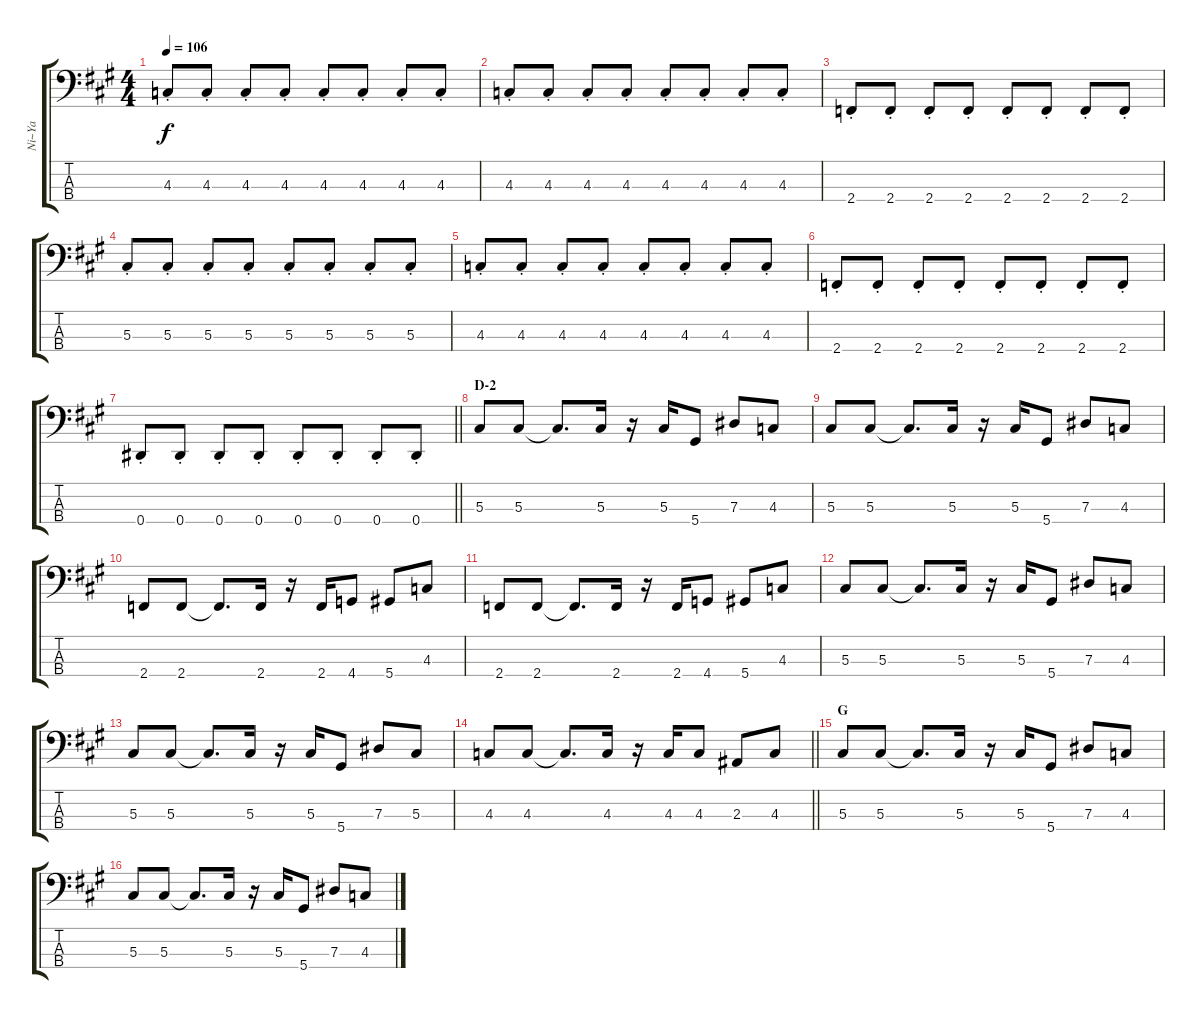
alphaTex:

\track ("Ni~Ya" "Ni~Ya") {instrument electricbasspick}
\staff {score tabs}
\tuning (Gb2 Db2 Ab1 Eb1) {hide}
\ts (4 4)
\tempo 106
\clef f4
\ks a
4.3{st}.8{dy f} 4.3{st}.8 4.3{st}.8 4.3{st}.8 4.3{st}.8 4.3{st}.8 4.3{st}.8 4.3{st}.8 |
4.3{st}.8 4.3{st}.8 4.3{st}.8 4.3{st}.8 4.3{st}.8 4.3{st}.8 4.3{st}.8 4.3{st}.8 |
2.4{st}.8 2.4{st}.8 2.4{st}.8 2.4{st}.8 2.4{st}.8 2.4{st}.8 2.4{st}.8 2.4{st}.8 |
5.3{st}.8 5.3{st}.8 5.3{st}.8 5.3{st}.8 5.3{st}.8 5.3{st}.8 5.3{st}.8 5.3{st}.8 |
4.3{st}.8 4.3{st}.8 4.3{st}.8 4.3{st}.8 4.3{st}.8 4.3{st}.8 4.3{st}.8 4.3{st}.8 |
2.4{st}.8 2.4{st}.8 2.4{st}.8 2.4{st}.8 2.4{st}.8 2.4{st}.8 2.4{st}.8 2.4{st}.8 |
\barLineRight lightlight
0.4{st}.8 0.4{st}.8 0.4{st}.8 0.4{st}.8 0.4{st}.8 0.4{st}.8 0.4{st}.8 0.4{st}.8 |
\section ("" "D-2")
5.3.8 5.3.8 5.3{t}.8{d} 5.3.16 r.16 5.3.16 5.4.8 7.3.8 4.3.8 |
5.3.8 5.3.8 5.3{t}.8{d} 5.3.16 r.16 5.3.16 5.4.8 7.3.8 4.3.8 |
2.4.8 2.4.8 2.4{t}.8{d} 2.4.16 r.16 2.4.16 4.4.8 5.4.8 4.3.8 |
2.4.8 2.4.8 2.4{t}.8{d} 2.4.16 r.16 2.4.16 4.4.8 5.4.8 4.3.8 |
5.3.8 5.3.8 5.3{t}.8{d} 5.3.16 r.16 5.3.16 5.4.8 7.3.8 4.3.8 |
5.3.8 5.3.8 5.3{t}.8{d} 5.3.16 r.16 5.3.16 5.4.8 7.3.8 5.3.8 |
\barLineRight lightlight
4.3.8 4.3.8 4.3{t}.8{d} 4.3.16 r.16 4.3.16 4.3.8 2.3.8 4.3.8 |
\section ("" "G")
5.3.8 5.3.8 5.3{t}.8{d} 5.3.16 r.16 5.3.16 5.4.8 7.3.8 4.3.8 |
5.3.8 5.3.8 5.3{t}.8{d} 5.3.16 r.16 5.3.16 5.4.8 7.3.8 4.3.8
